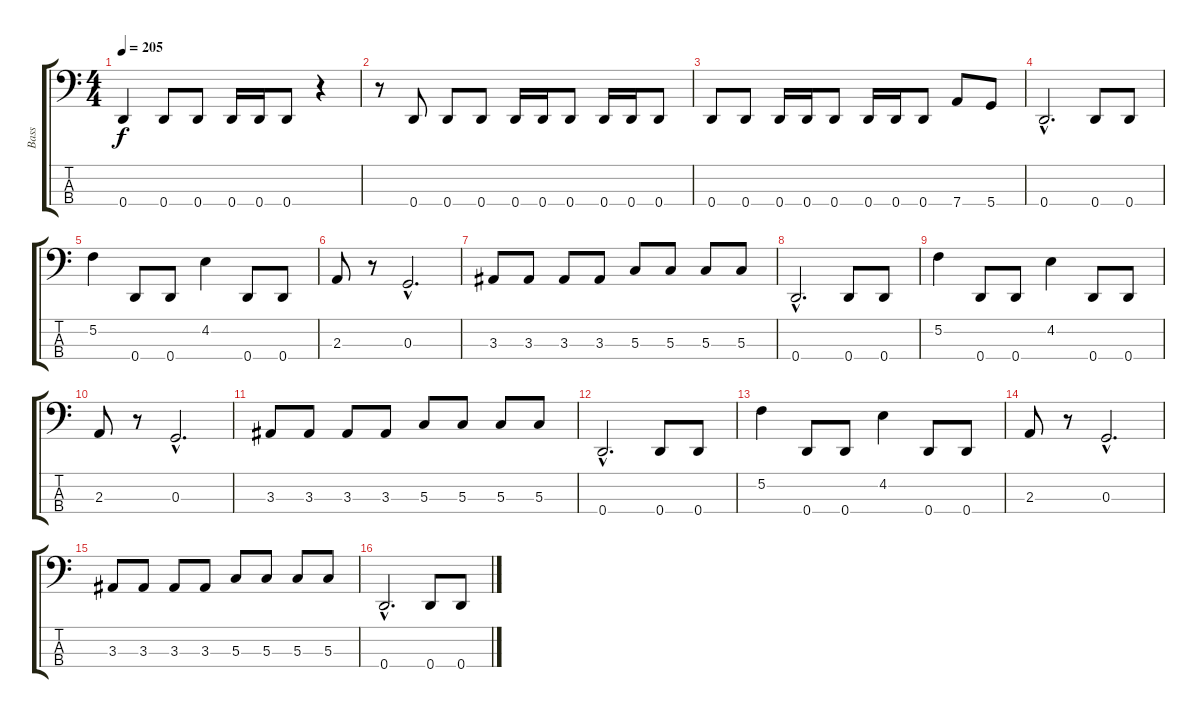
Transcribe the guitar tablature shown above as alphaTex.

\track ("Bass" "Bass") {instrument electricbasspick}
\staff {score tabs}
\tuning (F2 C2 G1 D1) {hide}
\ts (4 4)
\tempo 205
\clef f4
\ks c
0.4.4{dy f} 0.4.8 0.4.8 0.4.16 0.4.16 0.4.8 r.4 |
r.8 0.4.8 0.4.8 0.4.8 0.4.16 0.4.16 0.4.8 0.4.16 0.4.16 0.4.8 |
0.4.8 0.4.8 0.4.16 0.4.16 0.4.8 0.4.16 0.4.16 0.4.8 7.4.8 5.4.8 |
0.4{hac}.2{d} 0.4.8 0.4.8 |
5.2.4 0.4.8 0.4.8 4.2.4 0.4.8 0.4.8 |
2.3.8 r.8 0.3{hac}.2{d} |
3.3.8 3.3.8 3.3.8 3.3.8 5.3.8 5.3.8 5.3.8 5.3.8 |
0.4{hac}.2{d} 0.4.8 0.4.8 |
5.2.4 0.4.8 0.4.8 4.2.4 0.4.8 0.4.8 |
2.3.8 r.8 0.3{hac}.2{d} |
3.3.8 3.3.8 3.3.8 3.3.8 5.3.8 5.3.8 5.3.8 5.3.8 |
0.4{hac}.2{d} 0.4.8 0.4.8 |
5.2.4 0.4.8 0.4.8 4.2.4 0.4.8 0.4.8 |
2.3.8 r.8 0.3{hac}.2{d} |
3.3.8 3.3.8 3.3.8 3.3.8 5.3.8 5.3.8 5.3.8 5.3.8 |
0.4{hac}.2{d} 0.4.8 0.4.8
